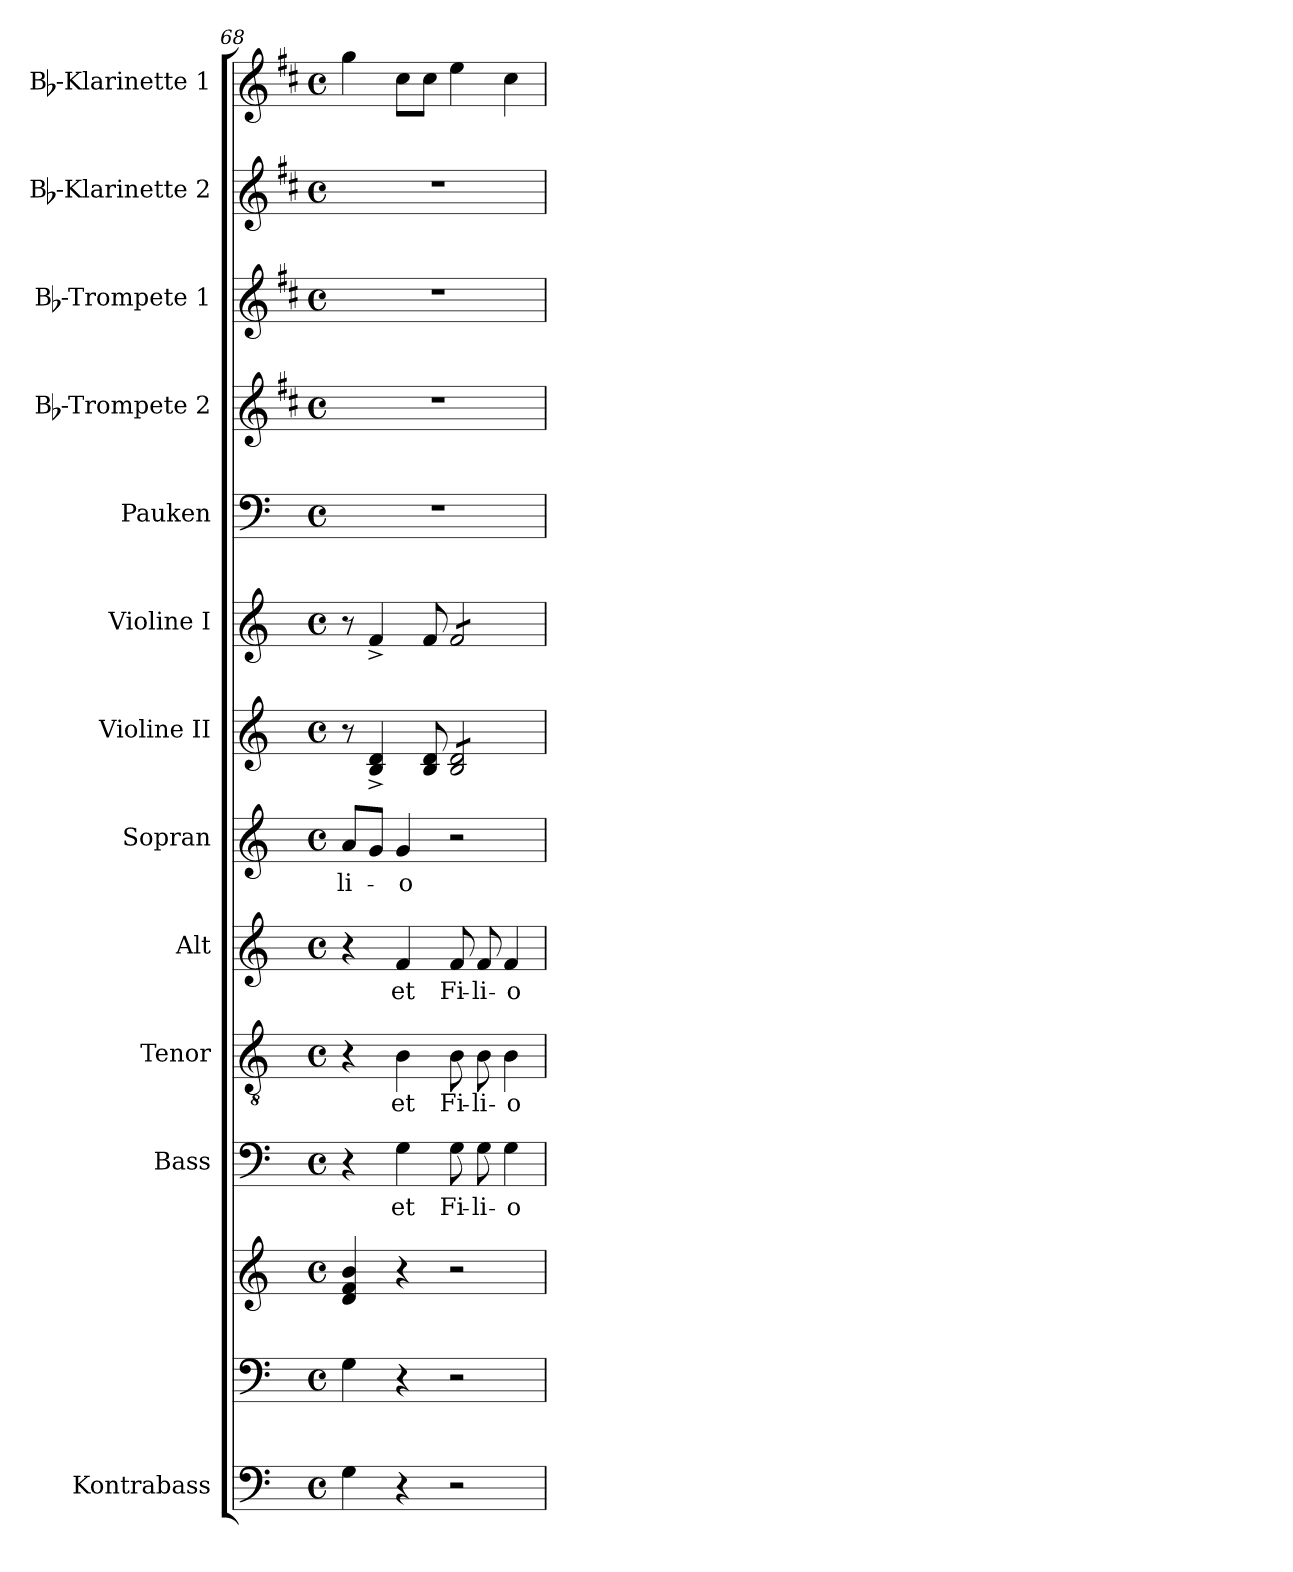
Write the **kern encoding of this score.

**kern	**kern	**kern	**kern	**text	**kern	**text	**kern	**text	**kern	**text	**kern	**kern	**kern	**kern	**kern	**kern	**kern
*part13	*part12	*part12	*part11	*part11	*part10	*part10	*part9	*part9	*part8	*part8	*part7	*part6	*part5	*part4	*part3	*part2	*part1
*staff14	*staff13	*staff12	*staff11	*staff11	*staff10	*staff10	*staff9	*staff9	*staff8	*staff8	*staff7	*staff6	*staff5	*staff4	*staff3	*staff2	*staff1
*I"Kontrabass	*	*	*I"Bass	*	*I"Tenor	*	*I"Alt	*	*I"Sopran	*	*I"Violine II	*I"Violine I	*I"Pauken	*I"Bb-Trompete 2	*I"Bb-Trompete 1	*I"Bb-Klarinette 2	*I"Bb-Klarinette 1
*I'Kb.	*	*	*I'B.	*	*I'T.	*	*I'A.	*	*I'S.	*	*I'Vl. II	*I'Vl. I	*I'Pk.	*I'Bb Trp. 2	*I'Bb Trp. 1	*I'Bb Kl. 2	*I'Bb Kl. 1
*clefF4	*clefF4	*clefG2	*clefF4	*	*clefGv2	*	*clefG2	*	*clefG2	*	*clefG2	*clefG2	*clefF4	*clefG2	*clefG2	*clefG2	*clefG2
*ITrd7c12	*	*	*	*	*	*	*	*	*	*	*	*	*	*ITrd1c2	*ITrd1c2	*ITrd1c2	*ITrd1c2
*k[]	*k[]	*k[]	*k[]	*	*k[]	*	*k[]	*	*k[]	*	*k[]	*k[]	*k[]	*k[]	*k[]	*k[]	*k[]
*C:	*C:	*C:	*C:	*	*C:	*	*C:	*	*C:	*	*C:	*C:	*C:	*C:	*C:	*C:	*C:
*M4/4	*M4/4	*M4/4	*M4/4	*	*M4/4	*	*M4/4	*	*M4/4	*	*M4/4	*M4/4	*M4/4	*M4/4	*M4/4	*M4/4	*M4/4
*met(c)	*met(c)	*met(c)	*met(c)	*	*met(c)	*	*met(c)	*	*met(c)	*	*met(c)	*met(c)	*met(c)	*met(c)	*met(c)	*met(c)	*met(c)
=68	=68	=68	=68	=68	=68	=68	=68	=68	=68	=68	=68	=68	=68	=68	=68	=68	=68
!	!	!	!	!	!	!	!	!	!	!LO:LY:b	!	!	!	!	!	!	!
4GG\	4G\	4d/ 4f/ 4b/	4r	.	4r	.	4r	.	8a/L	-li-	8r	8r	1r	1r	1r	1r	4ff\
.	.	.	.	.	.	.	.	.	8g/J	.	4B/^< 4d/^<	4f^</	.	.	.	.	.
!	!	!	!	!LO:LY:b	!	!LO:LY:b	!	!LO:LY:b	!	!LO:LY:b	!	!	!	!	!	!	!
4r	4r	4r	4G\	et	4B\	et	4f/	et	4g/	-o	.	.	.	.	.	.	8b\L
.	.	.	.	.	.	.	.	.	.	.	8B/ 8d/	8f/	.	.	.	.	8b\J
!	!	!	!	!LO:LY:b	!	!LO:LY:b	!	!LO:LY:b	!	!	!	!	!	!	!	!	!
*	*	*	*	*	*	*	*	*	*	*	*tremolo	*	*	*	*	*	*
*	*	*	*	*	*	*	*	*	*	*	*	*tremolo	*	*	*	*	*
2r	2r	2r	8G\	Fi-	8B\	Fi-	8f/	Fi-	2r	.	8B/ 8d/L	8f/L	.	.	.	.	4dd\
!	!	!	!	!LO:LY:b	!	!LO:LY:b	!	!LO:LY:b	!	!	!	!	!	!	!	!	!
.	.	.	8G\	-li-	8B\	-li-	8f/	-li-	.	.	8B/ 8d/	8f/	.	.	.	.	.
!	!	!	!	!LO:LY:b	!	!LO:LY:b	!	!LO:LY:b	!	!	!	!	!	!	!	!	!
.	.	.	4G\	-o	4B\	-o	4f/	-o	.	.	8B/ 8d/	8f/	.	.	.	.	4b\
.	.	.	.	.	.	.	.	.	.	.	8B/ 8d/J	8f/J	.	.	.	.	.
*	*	*	*	*	*	*	*	*	*	*	*	*Xtremolo	*	*	*	*	*
*	*	*	*	*	*	*	*	*	*	*	*Xtremolo	*	*	*	*	*	*
=	=	=	=	=	=	=	=	=	=	=	=	=	=	=	=	=	=
*-	*-	*-	*-	*-	*-	*-	*-	*-	*-	*-	*-	*-	*-	*-	*-	*-	*-
